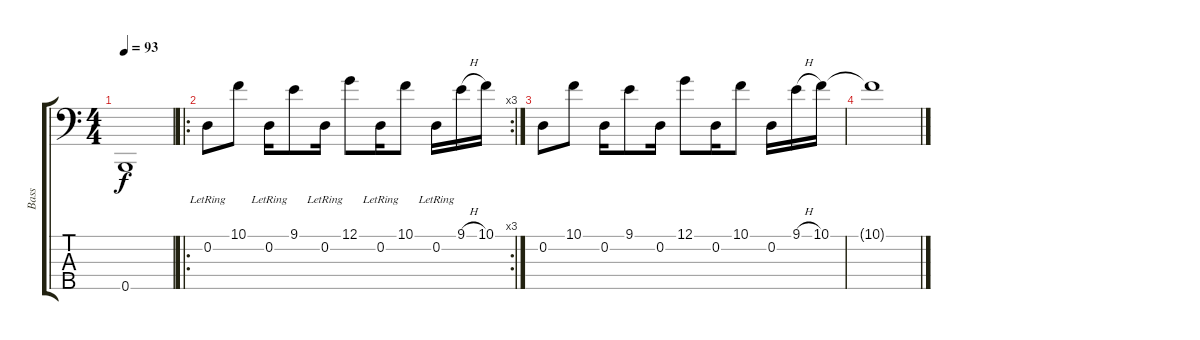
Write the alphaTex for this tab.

\track ("Bass" "Bass") {instrument electricbassfinger}
\staff {score tabs}
\tuning (G2 D2 A1 E1 B0) {hide}
\ts (4 4)
\tempo 93
\clef f4
\ks c
0.5{t}.1{dy f} |
\ro
\rc 3
0.2{lr}.8 10.1.8 0.2{lr}.16 9.1.8 0.2{lr}.16 12.1.8 0.2{lr}.16 10.1.8 0.2{lr}.16 9.1{h}.16 10.1.16 |
0.2.8 10.1.8 0.2.16 9.1.8 0.2.16 12.1.8 0.2.16 10.1.8 0.2.16 9.1{h}.16 10.1.16 |
10.1{t}.1
